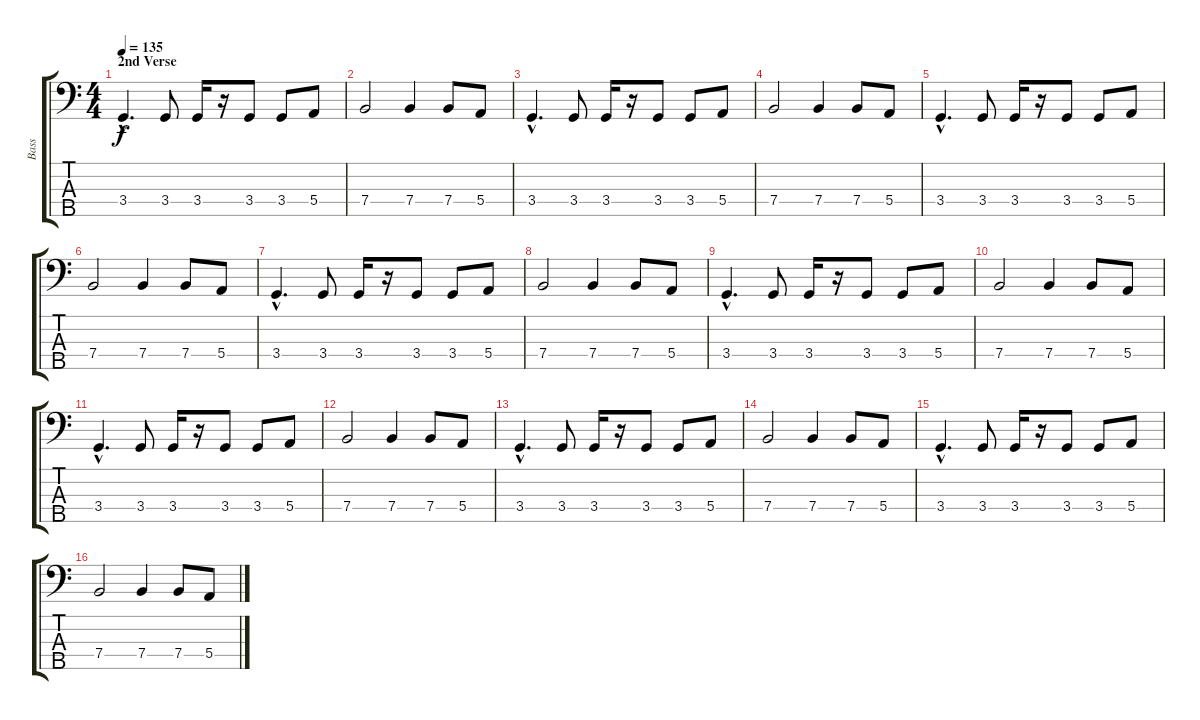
\track ("Bass" "Bass") {instrument slapbass2}
\staff {score tabs}
\tuning (G2 D2 A1 E1 B0) {hide}
\ts (4 4)
\section ("" "2nd Verse")
\tempo 135
\clef f4
\ks c
3.4{hac}.4{d dy f} 3.4.8 3.4.16 r.16 3.4.8 3.4.8 5.4.8 |
7.4.2 7.4.4 7.4.8 5.4.8 |
3.4{hac}.4{d} 3.4.8 3.4.16 r.16 3.4.8 3.4.8 5.4.8 |
7.4.2 7.4.4 7.4.8 5.4.8 |
3.4{hac}.4{d} 3.4.8 3.4.16 r.16 3.4.8 3.4.8 5.4.8 |
7.4.2 7.4.4 7.4.8 5.4.8 |
3.4{hac}.4{d} 3.4.8 3.4.16 r.16 3.4.8 3.4.8 5.4.8 |
7.4.2 7.4.4 7.4.8 5.4.8 |
3.4{hac}.4{d} 3.4.8 3.4.16 r.16 3.4.8 3.4.8 5.4.8 |
7.4.2 7.4.4 7.4.8 5.4.8 |
3.4{hac}.4{d} 3.4.8 3.4.16 r.16 3.4.8 3.4.8 5.4.8 |
7.4.2 7.4.4 7.4.8 5.4.8 |
3.4{hac}.4{d} 3.4.8 3.4.16 r.16 3.4.8 3.4.8 5.4.8 |
7.4.2 7.4.4 7.4.8 5.4.8 |
3.4{hac}.4{d} 3.4.8 3.4.16 r.16 3.4.8 3.4.8 5.4.8 |
7.4.2 7.4.4 7.4.8 5.4.8
